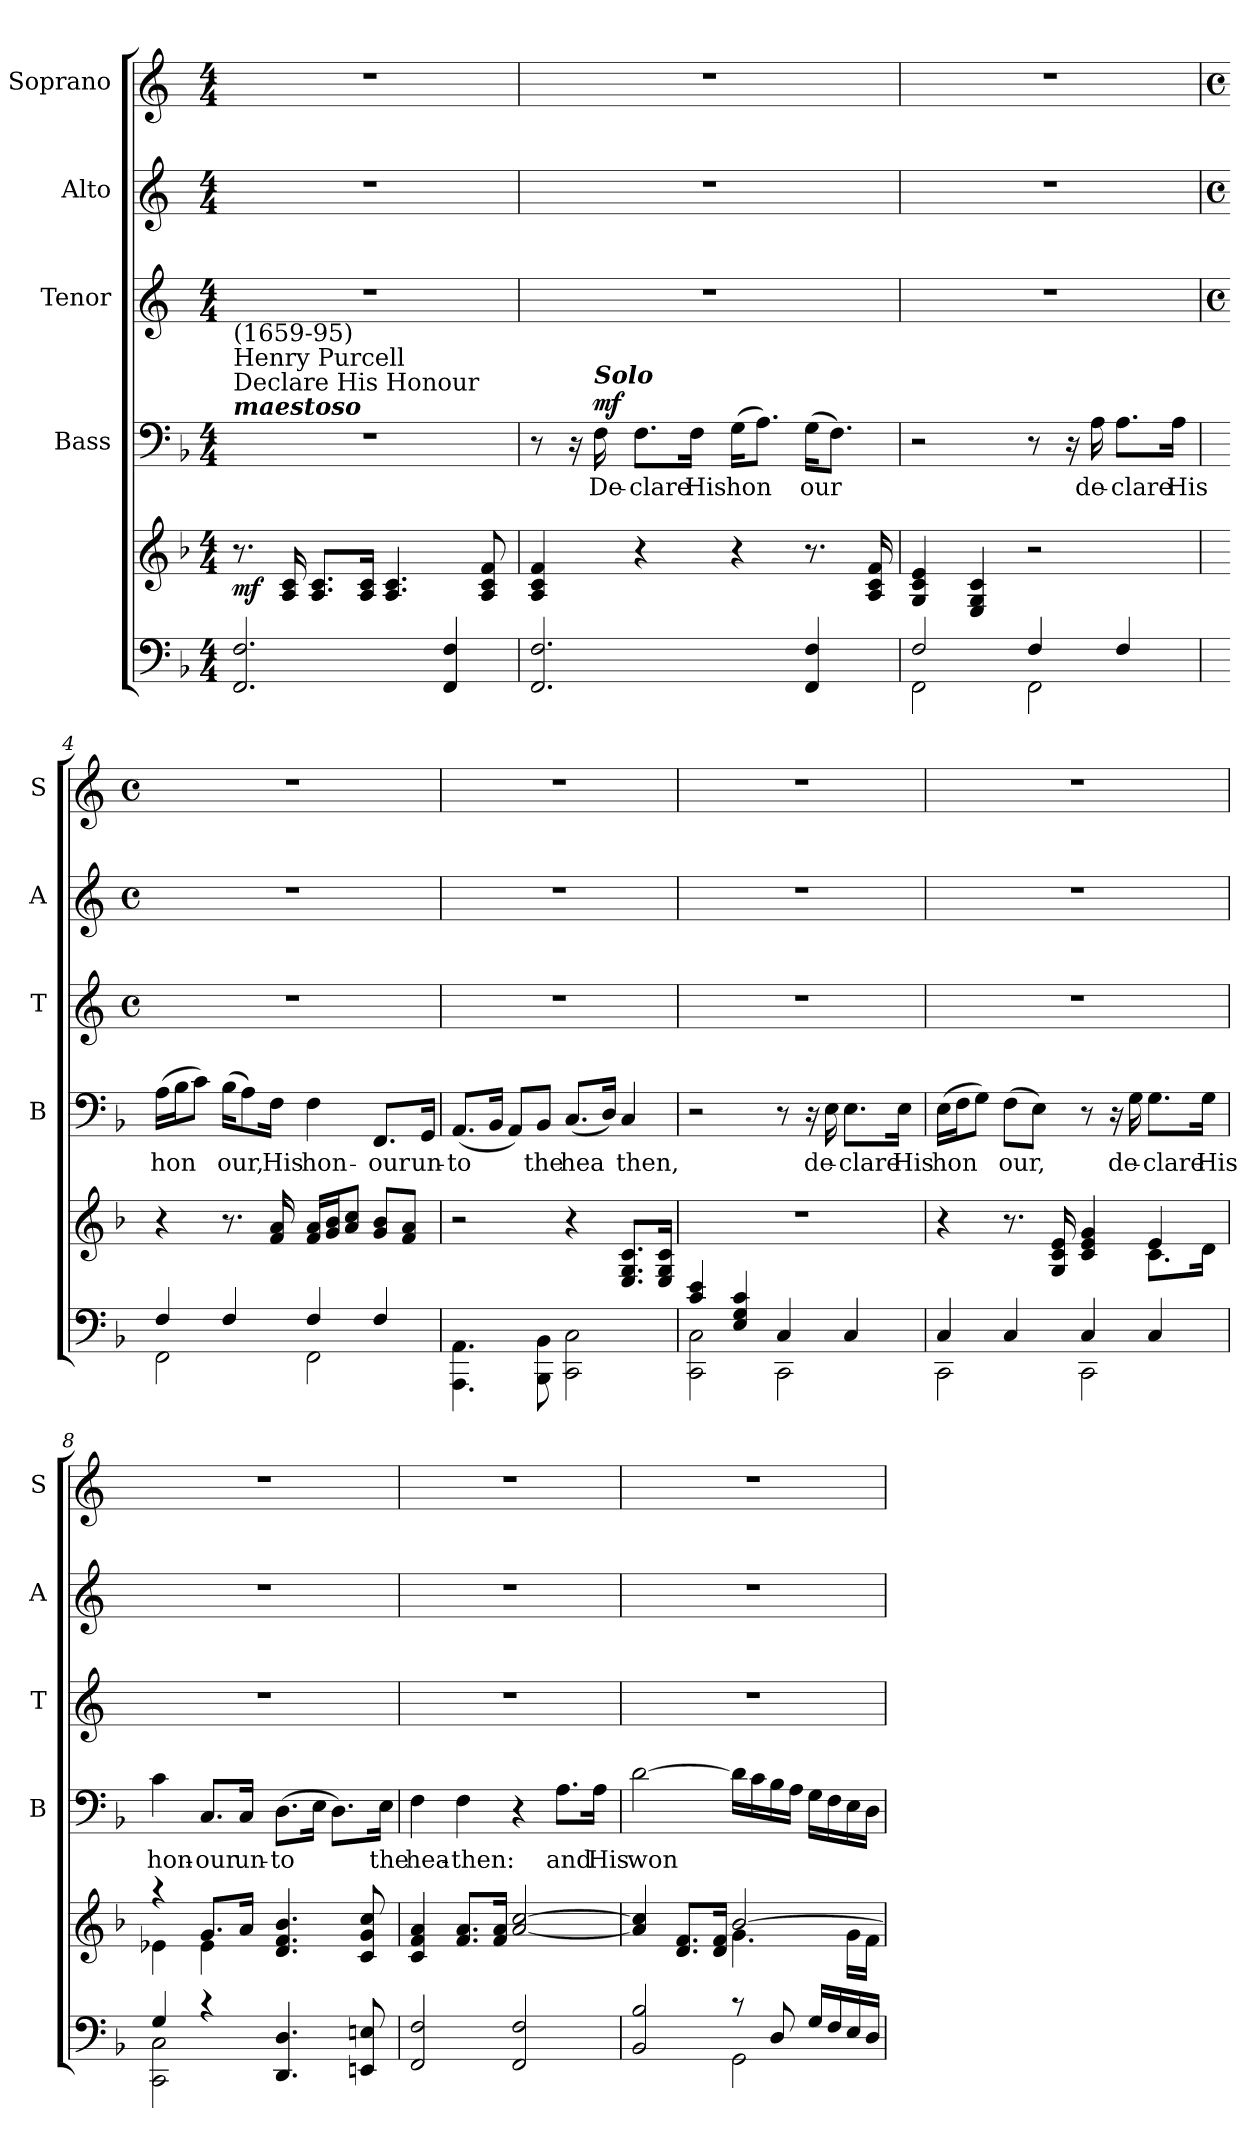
**kern	**kern	**dynam	**kern	**text	**dynam	**kern	**kern	**kern
*part6	*part5	*part5	*part4	*part4	*part4	*part3	*part2	*part1
*staff6	*staff5	*staff5	*staff4	*staff4	*staff4	*staff3	*staff2	*staff1
*	*	*	*I"Bass	*	*	*I"Tenor	*I"Alto	*I"Soprano
*	*	*	*I'B	*	*	*I'T	*I'A	*I'S
*clefF4	*clefG2	*	*clefF4	*	*	*clefG2	*clefG2	*clefG2
*k[b-]	*k[b-]	*	*k[b-]	*	*	*k[]	*k[]	*k[]
*M4/4	*M4/4	*	*M4/4	*	*	*M4/4	*M4/4	*M4/4
*MM120	*MM120	*	*MM120	*	*	*MM120	*MM120	*MM120
=1	=1	=1	=1	=1	=1	=1	=1	=1
!	!	!	!LO:TX:a:Bi:t=maestoso	!	!	!	!	!
!	!	!	!LO:TX:a:t=Declare His Honour	!	!	!	!	!
!	!	!	!LO:TX:a:t=Henry Purcell	!	!	!	!	!
!	!	!	!LO:TX:a:t=(1659-95)	!	!	!	!	!
!	!	!LO:DY:b	!	!	!	!	!	!
2.FF/ 2.F/	8.r	mf	1r	.	.	1r	1r	1r
.	16A/ 16c/	.	.	.	.	.	.	.
.	8.A/ 8.c/L	.	.	.	.	.	.	.
.	16A/ 16c/Jk	.	.	.	.	.	.	.
.	4.A/ 4.c/	.	.	.	.	.	.	.
4FF/ 4F/	.	.	.	.	.	.	.	.
.	8A/ 8c/ 8f/	.	.	.	.	.	.	.
=2	=2	=2	=2	=2	=2	=2	=2	=2
2.FF/ 2.F/	4A/ 4c/ 4f/	.	8r	.	.	1r	1r	1r
.	.	.	16r	.	.	.	.	.
!	!	!	!LO:TX:a:Bi:t=Solo	!	!	!	!	!
!	!	!	!	!LO:LY:b	!LO:DY:b	!	!	!
.	.	.	16F\	De-	mf	.	.	.
!	!	!	!	!LO:LY:b	!	!	!	!
.	4r	.	8.F\L	-clare	.	.	.	.
!	!	!	!	!LO:LY:b	!	!	!	!
.	.	.	16F\Jk	His	.	.	.	.
!	!	!	!	!LO:LY:b	!	!	!	!
.	4r	.	(>16G\KL	hon­	.	.	.	.
.	.	.	8.A\J)	.	.	.	.	.
!	!	!	!	!LO:LY:b	!	!	!	!
4FF/ 4F/	8.r	.	(>16G\KL	our	.	.	.	.
.	.	.	8.F\J)	.	.	.	.	.
.	16A/ 16c/ 16f/	.	.	.	.	.	.	.
=3	=3	=3	=3	=3	=3	=3	=3	=3
*^	*	*	*	*	*	*	*	*
2F/	2FF\	4G/ 4c/ 4e/	.	2r	.	.	1r	1r	1r
.	.	4E/ 4G/ 4c/	.	.	.	.	.	.	.
4F/	2FF\	2r	.	8r	.	.	.	.	.
.	.	.	.	16r	.	.	.	.	.
!	!	!	!	!	!LO:LY:b	!	!	!	!
.	.	.	.	16A\	de-	.	.	.	.
!	!	!	!	!	!LO:LY:b	!	!	!	!
4F/	.	.	.	8.A\L	-clare	.	.	.	.
!	!	!	!	!	!LO:LY:b	!	!	!	!
.	.	.	.	16A\Jk	His	.	.	.	.
!!LO:LB:g=z
=4	=4	=4	=4	=4	=4	=4	=4	=4	=4
*	*	*	*	*	*	*	*M4/4	*M4/4	*M4/4
*	*	*	*	*	*	*	*met(c)	*met(c)	*met(c)
!	!	!	!	!	!LO:LY:b	!	!	!	!
4F/	2FF\	4r	.	(>16A\LL	hon­	.	1r	1r	1r
.	.	.	.	16B-\J	.	.	.	.	.
.	.	.	.	8c\J)	.	.	.	.	.
!	!	!	!	!	!LO:LY:b	!	!	!	!
4F/	.	8.r	.	(>16B-\KL	our,	.	.	.	.
.	.	.	.	8A\)	.	.	.	.	.
!	!	!	!	!	!LO:LY:b	!	!	!	!
.	.	16f/ 16a/	.	16F\Jk	His	.	.	.	.
!	!	!	!	!	!LO:LY:b	!	!	!	!
4F/	2FF\	16f/ 16a/LL	.	4F\	hon-	.	.	.	.
.	.	16g/ 16b-/J	.	.	.	.	.	.	.
.	.	8a/ 8cc/J	.	.	.	.	.	.	.
!	!	!	!	!	!LO:LY:b	!	!	!	!
4F/	.	8g/ 8b-/L	.	8.FF/L	-our	.	.	.	.
.	.	8f/ 8a/J	.	.	.	.	.	.	.
!	!	!	!	!	!LO:LY:b	!	!	!	!
.	.	.	.	16GG/Jk	un-	.	.	.	.
=5	=5	=5	=5	=5	=5	=5	=5	=5	=5
!	!	!	!	!	!LO:LY:b	!	!	!	!
1ryy	4.AAA\ 4.AA\	2r	.	(<8.AA/L	-to	.	1r	1r	1r
.	.	.	.	16BB-/Jk	.	.	.	.	.
.	.	.	.	8AA/L)	.	.	.	.	.
!	!	!	!	!	!LO:LY:b	!	!	!	!
.	8BBB-\ 8BB-\	.	.	8BB-/J	the	.	.	.	.
!	!	!	!	!	!LO:LY:b	!	!	!	!
.	2CC\ 2C\	4r	.	(<8.C/L	hea­	.	.	.	.
.	.	.	.	16D/Jk)	.	.	.	.	.
!	!	!	!	!	!LO:LY:b	!	!	!	!
.	.	8.E/ 8.G/ 8.c/L	.	4C/	then,	.	.	.	.
.	.	16E/ 16G/ 16c/Jk	.	.	.	.	.	.	.
=6	=6	=6	=6	=6	=6	=6	=6	=6	=6
4c/ 4e/	2CC\ 2C\	1r	.	2r	.	.	1r	1r	1r
4E/ 4G/ 4c/	.	.	.	.	.	.	.	.	.
4C/	2CC\	.	.	8r	.	.	.	.	.
.	.	.	.	16r	.	.	.	.	.
!	!	!	!	!	!LO:LY:b	!	!	!	!
.	.	.	.	16E\	de-	.	.	.	.
!	!	!	!	!	!LO:LY:b	!	!	!	!
4C/	.	.	.	8.E\L	-clare	.	.	.	.
!	!	!	!	!	!LO:LY:b	!	!	!	!
.	.	.	.	16E\Jk	His	.	.	.	.
!!LO:PB:g=z
=7	=7	=7	=7	=7	=7	=7	=7	=7	=7
*	*	*^	*	*	*	*	*	*	*
!	!	!	!	!	!	!LO:LY:b	!	!	!	!
4C/	2CC\	4r	2.ryy	.	(>16E\LL	hon­	.	1r	1r	1r
.	.	.	.	.	16F\J	.	.	.	.	.
.	.	.	.	.	8G\J)	.	.	.	.	.
!	!	!	!	!	!	!LO:LY:b	!	!	!	!
4C/	.	8.r	.	.	(>8F\L	our,	.	.	.	.
.	.	.	.	.	8E\J)	.	.	.	.	.
.	.	16G/ 16c/ 16e/	.	.	.	.	.	.	.	.
4C/	2CC\	4c/ 4e/ 4g/	.	.	8r	.	.	.	.	.
.	.	.	.	.	16r	.	.	.	.	.
!	!	!	!	!	!	!LO:LY:b	!	!	!	!
.	.	.	.	.	16G\	de-	.	.	.	.
!	!	!	!	!	!	!LO:LY:b	!	!	!	!
4C/	.	4e/	8.c\L	.	8.G\L	-clare	.	.	.	.
!	!	!	!	!	!	!LO:LY:b	!	!	!	!
.	.	.	16d\Jk	.	16G\Jk	His	.	.	.	.
=8	=8	=8	=8	=8	=8	=8	=8	=8	=8	=8
!	!	!	!	!	!	!LO:LY:b	!	!	!	!
4G/	2CC\ 2C\	4raa	4e-X\	.	4c\	hon-	.	1r	1r	1r
!	!	!	!	!	!	!LO:LY:b	!	!	!	!
4rc	.	8.g/L	4e-\	.	8.C/L	-our	.	.	.	.
!	!	!	!	!	!	!LO:LY:b	!	!	!	!
.	.	16a/Jk	.	.	16C/Jk	un-	.	.	.	.
!	!	!	!	!	!	!LO:LY:b	!	!	!	!
4.DD/ 4.D/	2ryy	4.d/ 4.f/ 4.b-/	2ryy	.	(>8.D\L	-to	.	.	.	.
.	.	.	.	.	16E\Jk	.	.	.	.	.
.	.	.	.	.	8.D\L)	.	.	.	.	.
8EEni/ 8Eni/	.	8c/ 8g/ 8cc/	.	.	.	.	.	.	.	.
!	!	!	!	!	!	!LO:LY:b	!	!	!	!
.	.	.	.	.	16E\Jk	the	.	.	.	.
*v	*v	*	*	*	*	*	*	*	*	*
*	*v	*v	*	*	*	*	*	*	*
=9	=9	=9	=9	=9	=9	=9	=9	=9
!	!	!	!	!LO:LY:b	!	!	!	!
2FF/ 2F/	4c/ 4f/ 4a/	.	4F\	hea-	.	1r	1r	1r
!	!	!	!	!LO:LY:b	!	!	!	!
.	8.f/ 8.a/L	.	4F\	-then:	.	.	.	.
.	16f/ 16a/Jk	.	.	.	.	.	.	.
2FF/ 2F/	[2a/ [2cc/	.	4r	.	.	.	.	.
!	!	!	!	!LO:LY:b	!	!	!	!
.	.	.	8.A\L	and	.	.	.	.
!	!	!	!	!LO:LY:b	!	!	!	!
.	.	.	16A\Jk	His	.	.	.	.
=10	=10	=10	=10	=10	=10	=10	=10	=10
*^	*^	*	*	*	*	*	*	*
!	!	!	!	!	!	!LO:LY:b	!	!	!	!
2BB-/ 2B-/	2ryy	4a/] 4cc/]	2ryy	.	[2d\	won­	.	1r	1r	1r
.	.	8.d/ 8.f/L	.	.	.	.	.	.	.	.
.	.	16d/ 16f/Jk	.	.	.	.	.	.	.	.
8rc	2GG\	[2b-/	4.g\	.	16d\LL]	.	.	.	.	.
.	.	.	.	.	16c\	.	.	.	.	.
8D/	.	.	.	.	16B-\	.	.	.	.	.
.	.	.	.	.	16A\JJ	.	.	.	.	.
16G/LL	.	.	.	.	16G\LL	.	.	.	.	.
16F/	.	.	.	.	16F\	.	.	.	.	.
16E/	.	.	16g\LL	.	16E\	.	.	.	.	.
16D/JJ	.	.	16f\JJ	.	16D\JJ	.	.	.	.	.
*v	*v	*	*	*	*	*	*	*	*	*
*	*v	*v	*	*	*	*	*	*	*
=	=	=	=	=	=	=	=	=
*-	*-	*-	*-	*-	*-	*-	*-	*-
